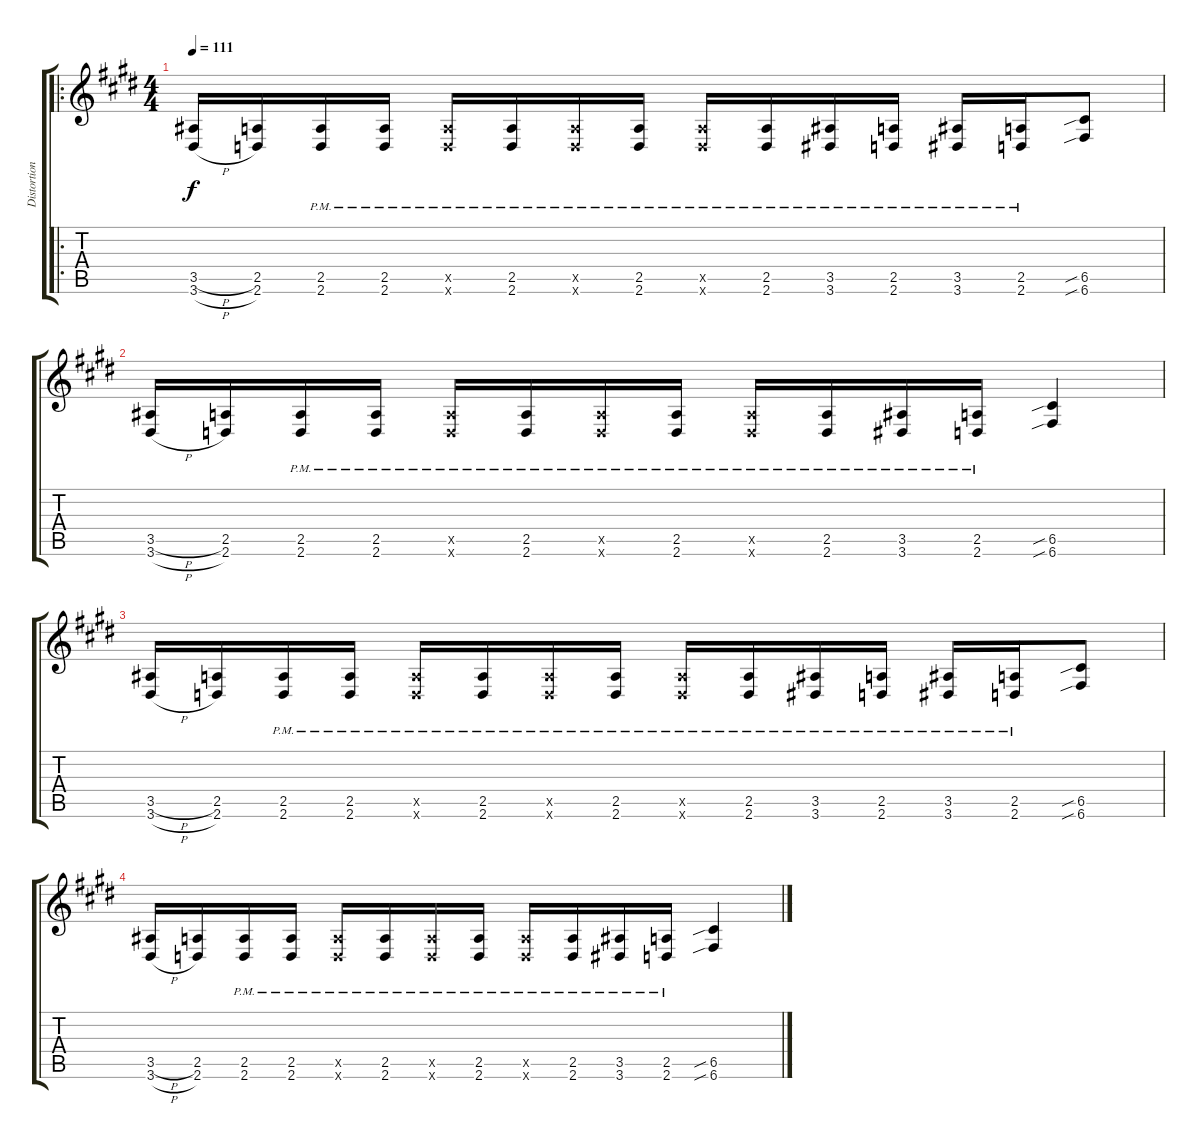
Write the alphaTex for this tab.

\track ("Distortion" "Distortion") {instrument distortionguitar}
\staff {score tabs}
\tuning (D4 A3 F3 C3 G2 C2) {hide}
\ro
\ts (4 4)
\tempo 111
\clef g2
\ks e
(3.5{h} 3.6{h}).16{dy f} (2.5 2.6).16 (2.5{pm} 2.6{pm}).16 (2.5{pm} 2.6{pm}).16 (2.5{pm x} 2.6{pm x}).16 (2.5{pm} 2.6{pm}).16 (2.5{pm x} 2.6{pm x}).16 (2.5{pm} 2.6{pm}).16 (2.5{pm x} 2.6{pm x}).16 (2.5{pm} 2.6{pm}).16 (3.5{pm} 3.6{pm}).16 (2.5{pm} 2.6{pm}).16 (3.5{pm} 3.6{pm}).16 (2.5{pm} 2.6{pm}).16 (6.5{sib} 6.6{sib}).8 |
\ks c#minor
(3.5{h} 3.6{h}).16 (2.5 2.6).16 (2.5{pm} 2.6{pm}).16 (2.5{pm} 2.6{pm}).16 (2.5{pm x} 2.6{pm x}).16 (2.5{pm} 2.6{pm}).16 (2.5{pm x} 2.6{pm x}).16 (2.5{pm} 2.6{pm}).16 (2.5{pm x} 2.6{pm x}).16 (2.5{pm} 2.6{pm}).16 (3.5{pm} 3.6{pm}).16 (2.5{pm} 2.6{pm}).16 (6.5{sib} 6.6{sib}).4 |
(3.5{h} 3.6{h}).16 (2.5 2.6).16 (2.5{pm} 2.6{pm}).16 (2.5{pm} 2.6{pm}).16 (2.5{pm x} 2.6{pm x}).16 (2.5{pm} 2.6{pm}).16 (2.5{pm x} 2.6{pm x}).16 (2.5{pm} 2.6{pm}).16 (2.5{pm x} 2.6{pm x}).16 (2.5{pm} 2.6{pm}).16 (3.5{pm} 3.6{pm}).16 (2.5{pm} 2.6{pm}).16 (3.5{pm} 3.6{pm}).16 (2.5{pm} 2.6{pm}).16 (6.5{sib} 6.6{sib}).8 |
\ks e
(3.5{h} 3.6{h}).16 (2.5 2.6).16 (2.5{pm} 2.6{pm}).16 (2.5{pm} 2.6{pm}).16 (2.5{pm x} 2.6{pm x}).16 (2.5{pm} 2.6{pm}).16 (2.5{pm x} 2.6{pm x}).16 (2.5{pm} 2.6{pm}).16 (2.5{pm x} 2.6{pm x}).16 (2.5{pm} 2.6{pm}).16 (3.5{pm} 3.6{pm}).16 (2.5{pm} 2.6{pm}).16 (6.5{sib} 6.6{sib}).4
